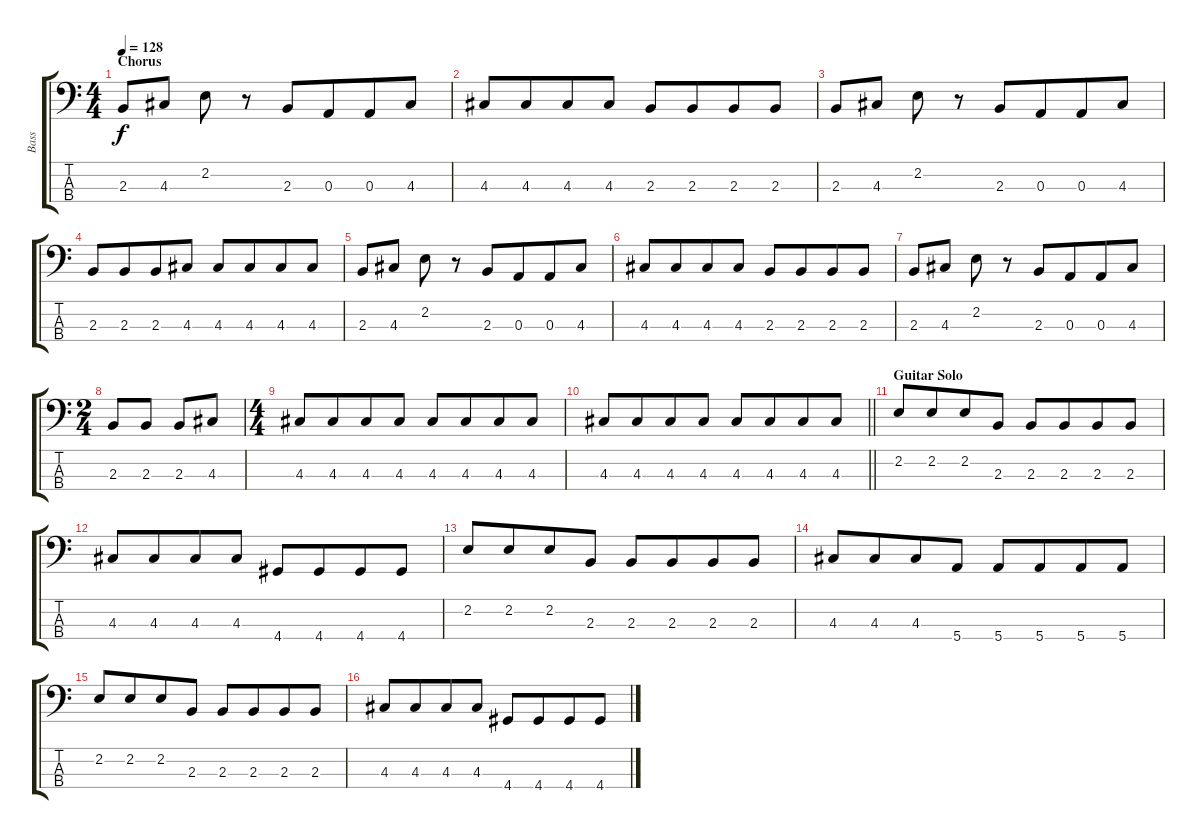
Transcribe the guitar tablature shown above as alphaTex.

\track ("Bass" "Bass") {instrument electricbassfinger}
\staff {score tabs}
\tuning (G2 D2 A1 E1) {hide}
\ts (4 4)
\section ("" "Chorus")
\tempo 128
\clef f4
\ks c
2.3.8{dy f} 4.3.8 2.2.8 r.8 2.3.8 0.3.8{beam merge} 0.3.8 4.3.8 |
4.3.8 4.3.8{beam merge} 4.3.8 4.3.8 2.3.8 2.3.8{beam merge} 2.3.8 2.3.8 |
2.3.8 4.3.8 2.2.8 r.8 2.3.8 0.3.8{beam merge} 0.3.8 4.3.8 |
2.3.8 2.3.8{beam merge} 2.3.8 4.3.8 4.3.8 4.3.8{beam merge} 4.3.8 4.3.8 |
2.3.8 4.3.8 2.2.8 r.8 2.3.8 0.3.8{beam merge} 0.3.8 4.3.8 |
4.3.8 4.3.8{beam merge} 4.3.8 4.3.8 2.3.8 2.3.8{beam merge} 2.3.8 2.3.8 |
2.3.8 4.3.8 2.2.8 r.8 2.3.8 0.3.8{beam merge} 0.3.8 4.3.8 |
\ts (2 4)
2.3.8 2.3.8 2.3.8 4.3.8 |
\ts (4 4)
4.3.8 4.3.8{beam merge} 4.3.8 4.3.8 4.3.8 4.3.8{beam merge} 4.3.8 4.3.8 |
\barLineRight lightlight
4.3.8 4.3.8{beam merge} 4.3.8 4.3.8 4.3.8 4.3.8{beam merge} 4.3.8 4.3.8 |
\section ("" "Guitar Solo")
2.2.8 2.2.8{beam merge} 2.2.8 2.3.8 2.3.8 2.3.8{beam merge} 2.3.8 2.3.8 |
4.3.8 4.3.8{beam merge} 4.3.8 4.3.8 4.4.8 4.4.8{beam merge} 4.4.8 4.4.8 |
2.2.8 2.2.8{beam merge} 2.2.8 2.3.8 2.3.8 2.3.8{beam merge} 2.3.8 2.3.8 |
4.3.8 4.3.8{beam merge} 4.3.8 5.4.8 5.4.8 5.4.8{beam merge} 5.4.8 5.4.8 |
2.2.8 2.2.8{beam merge} 2.2.8 2.3.8 2.3.8 2.3.8{beam merge} 2.3.8 2.3.8 |
4.3.8 4.3.8{beam merge} 4.3.8 4.3.8 4.4.8 4.4.8{beam merge} 4.4.8 4.4.8
